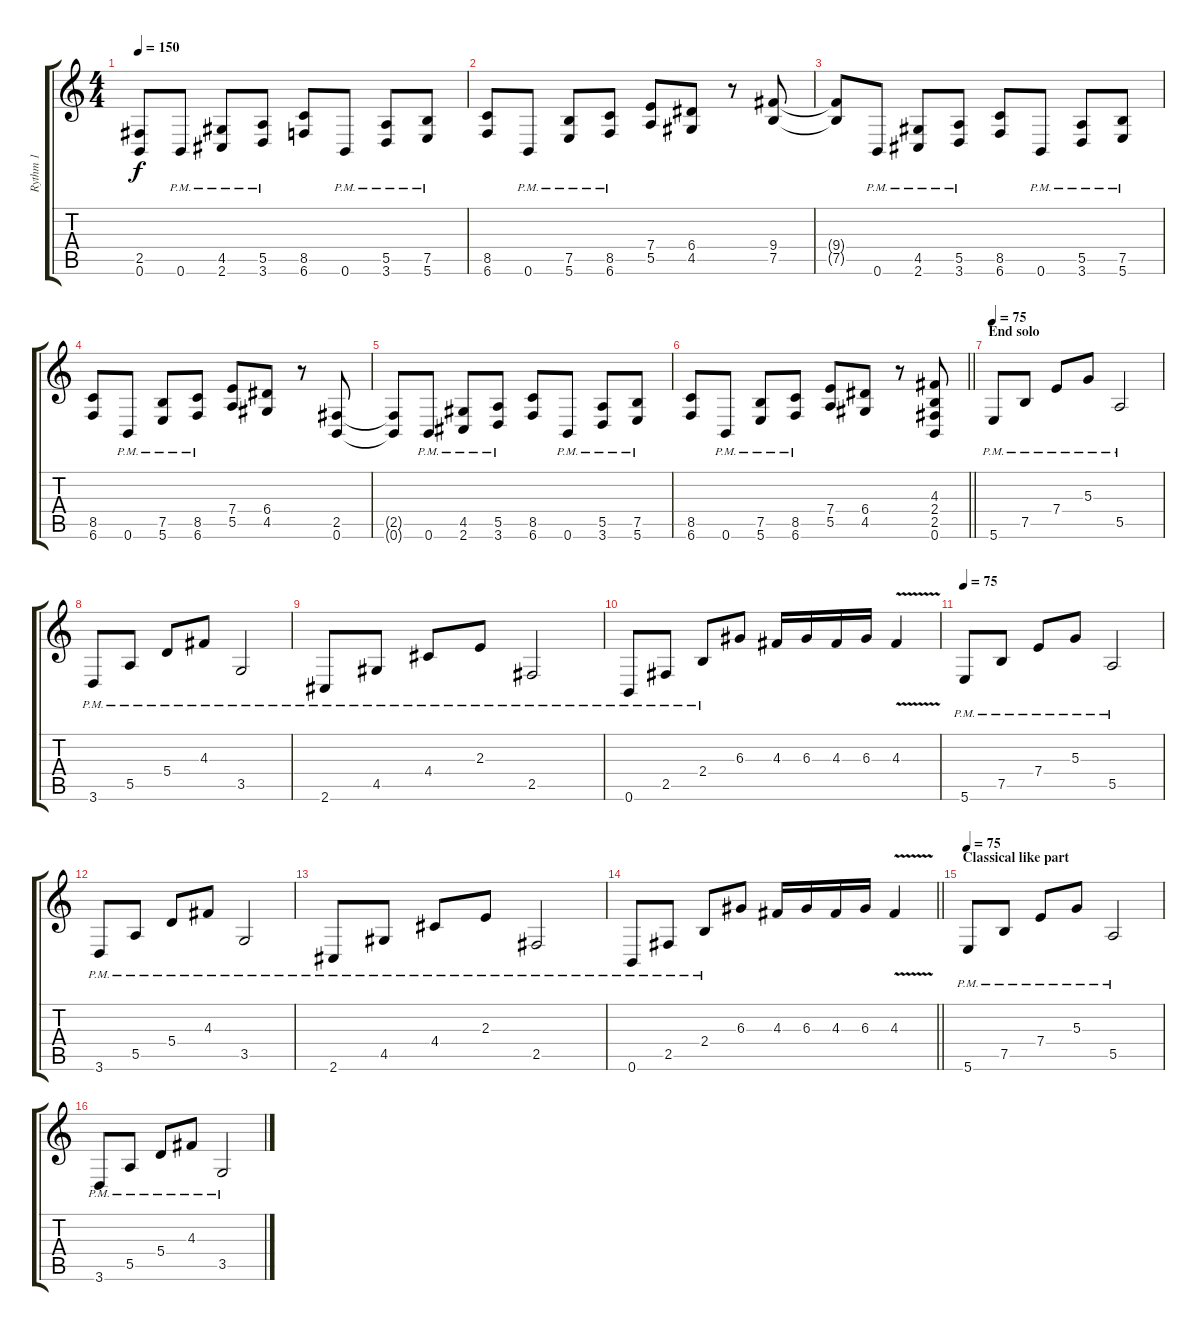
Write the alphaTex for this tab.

\track ("Rythm 1" "Rythm 1") {instrument overdrivenguitar}
\staff {score tabs}
\tuning (B3 Gb3 D3 A2 E2 B1) {hide}
\ts (4 4)
\tempo 150
\clef g2
\ks c
(2.5{t} 0.6{t}).8{dy f} 0.6{pm}.8 (4.5{pm} 2.6{pm}).8 (5.5{pm} 3.6{pm}).8 (8.5 6.6).8 0.6{pm}.8 (5.5{pm} 3.6{pm}).8 (7.5{pm} 5.6{pm}).8 |
(8.5 6.6).8 0.6{pm}.8 (7.5{pm} 5.6{pm}).8 (8.5{pm} 6.6{pm}).8 (7.4 5.5).8 (6.4 4.5).8 r.8 (9.4 7.5).8 |
(9.4{t} 7.5{t}).8 0.6{pm}.8 (4.5{pm} 2.6{pm}).8 (5.5{pm} 3.6{pm}).8 (8.5 6.6).8 0.6{pm}.8 (5.5{pm} 3.6{pm}).8 (7.5{pm} 5.6{pm}).8 |
(8.5 6.6).8 0.6{pm}.8 (7.5{pm} 5.6{pm}).8 (8.5{pm} 6.6{pm}).8 (7.4 5.5).8 (6.4 4.5).8 r.8 (2.5 0.6).8 |
(2.5{t} 0.6{t}).8 0.6{pm}.8 (4.5{pm} 2.6{pm}).8 (5.5{pm} 3.6{pm}).8 (8.5 6.6).8 0.6{pm}.8 (5.5{pm} 3.6{pm}).8 (7.5{pm} 5.6{pm}).8 |
\barLineRight lightlight
(8.5 6.6).8 0.6{pm}.8 (7.5{pm} 5.6{pm}).8 (8.5{pm} 6.6{pm}).8 (7.4 5.5).8 (6.4 4.5).8 r.8 (4.3 2.4 2.5 0.6).8 |
\section ("" "End solo")
\tempo 75
5.6{pm}.8 7.5{pm}.8 7.4{pm}.8 5.3{pm}.8 5.5{pm}.2 |
3.6{pm}.8 5.5{pm}.8 5.4{pm}.8 4.3{pm}.8 3.5{pm}.2 |
2.6{pm}.8 4.5{pm}.8 4.4{pm}.8 2.3{pm}.8 2.5{pm}.2 |
0.6{pm}.8 2.5{pm}.8 2.4{pm}.8 6.3.8 4.3.16 6.3.16 4.3.16 6.3.16 4.3{v}.4 |
\tempo 75
5.6{pm}.8 7.5{pm}.8 7.4{pm}.8 5.3{pm}.8 5.5{pm}.2 |
3.6{pm}.8 5.5{pm}.8 5.4{pm}.8 4.3{pm}.8 3.5{pm}.2 |
2.6{pm}.8 4.5{pm}.8 4.4{pm}.8 2.3{pm}.8 2.5{pm}.2 |
\barLineRight lightlight
0.6{pm}.8 2.5{pm}.8 2.4{pm}.8 6.3.8 4.3.16 6.3.16 4.3.16 6.3.16 4.3{v}.4 |
\section ("" "Classical like part")
\tempo 75
5.6{pm}.8 7.5{pm}.8 7.4{pm}.8 5.3{pm}.8 5.5{pm}.2 |
3.6{pm}.8 5.5{pm}.8 5.4{pm}.8 4.3{pm}.8 3.5{pm}.2
